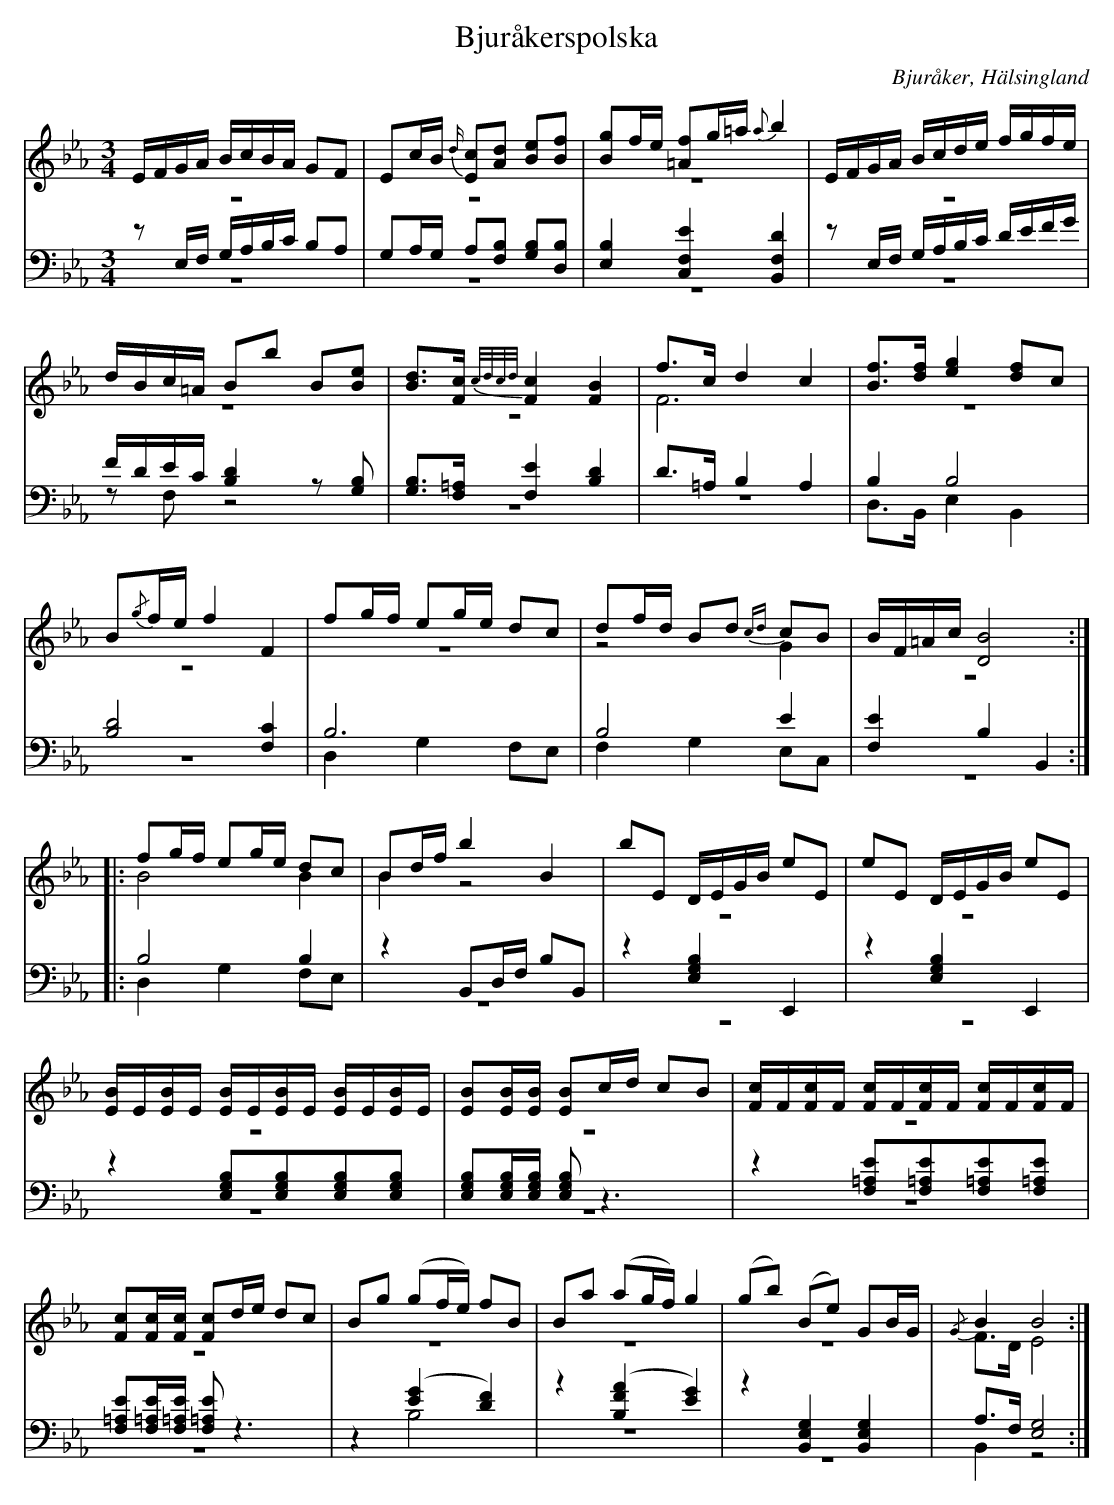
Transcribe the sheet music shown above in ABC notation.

X:1
T: Bjuråkerspolska
O: Bjuråker, Hälsingland
M: 3/4
L: 1/8
K: Eb
V:1
V:2 merge
V:3
V:4 merge
V:1
E/F/G/A/ B/c/B/A/ GF|Ec/B/ {d/}[Ec][Ad] [Be][Bf]|[Bg]f/e/ [=Af]g/=a/ {a}b2|E/F/G/A/ B/c/d/e/ f/g/f/e/|
d/B/c/=A/ Bb B[Be]|[Bd]>[Fc] {c/d/c/d/}[F2c2] [F2B2]|f>c d2 c2|[Bf]>[df] [e2g2] [df]c|
B{/g}f/e/ f2 F2|fg/f/ eg/e/ dc|df/d/ Bd {cd}cB|B/F/=A/c/ [D4B4]:|
|:fg/f/ eg/e/ dc|Bd/f/ b2 B2|bE D/E/G/B/ eE|eE D/E/G/B/ eE|
[E/B/]E/[E/B/]E/ [E/B/]E/[E/B/]E/ [E/B/]E/[E/B/]E/|[EB][E/B/][E/B/] [EB]c/d/ cB|[F/c/]F/[F/c/]F/ [F/c/]F/[F/c/]F/ [F/c/]F/[F/c/]F/|[Fc][F/c/][F/c/] [Fc]d/e/ dc|Bg (gf/e/) fB|Ba (ag/f/) g2|(gb) (Be) GB/G/|{/G}B2 B4:|
V:2
z6|z6|z6|z6|
z6|z6|F6|z6|
z6|z6|z4 G2|z6:|
|:B4 B2|B2 z4|z6|z6|
z6|z6|z6|z6|
z6|z6|z6|F>D E4:|
V:3 clef=bass
zE,/F,/ G,/A,/B,/C/ B,A,|G,A,/G,/ A,[F,B,] [G,B,][D,B,]|[E,2B,2] [C,2F,2E2] [B,,2F,2D2]|zE,/F,/ G,/A,/B,/C/ D/E/F/G/|
F/D/E/C/ [B,2D2]z[G,B,]|[G,B,]>[F,=A,] [F,2E2] [B,2D2]|D>=A, B,2 A,2|B,2 B,4|
[B,4D4] [F,2C2]|B,6|B,4 E2|[F,2E2] B,2 B,,2:|
|:B,4 B,2|z2 B,,D,/F,/ B,B,,|z2 [E,2G,2B,2] E,,2|z2 [E,2G,2B,2] E,,2|
z2 [E,G,B,][E,G,B,][E,G,B,][E,G,B,]|[E,G,B,][E,/G,/B,/][E,/G,/B,/] [E,G,B,] z3|z2 [F,=A,E][F,=A,E][F,=A,E][F,=A,E]|[F,=A,E][F,/=A,/E/][F,/=A,/E/] [F,=A,E] z3|
z2 ([E2G2] [D2F2])|z2 ([B,2F2A2] [E2G2])|z2 [B,,2E,2G,2] [B,,2E,2G,2]|A,>F, [E,4G,4]:|
V:4  clef=bass
z6|z6|z6|z6|
zF, z4|z6|z6|D,>B,, E,2 B,,2|
z6|D,2 G,2 F,E,|F,2 G,2 E,C,|z6:|
|:D,2 G,2 F,E,|z6|z6|z6|
z6|z6|z6|z6|
z2 B,4|z6|z6|B,,2 z4:|
